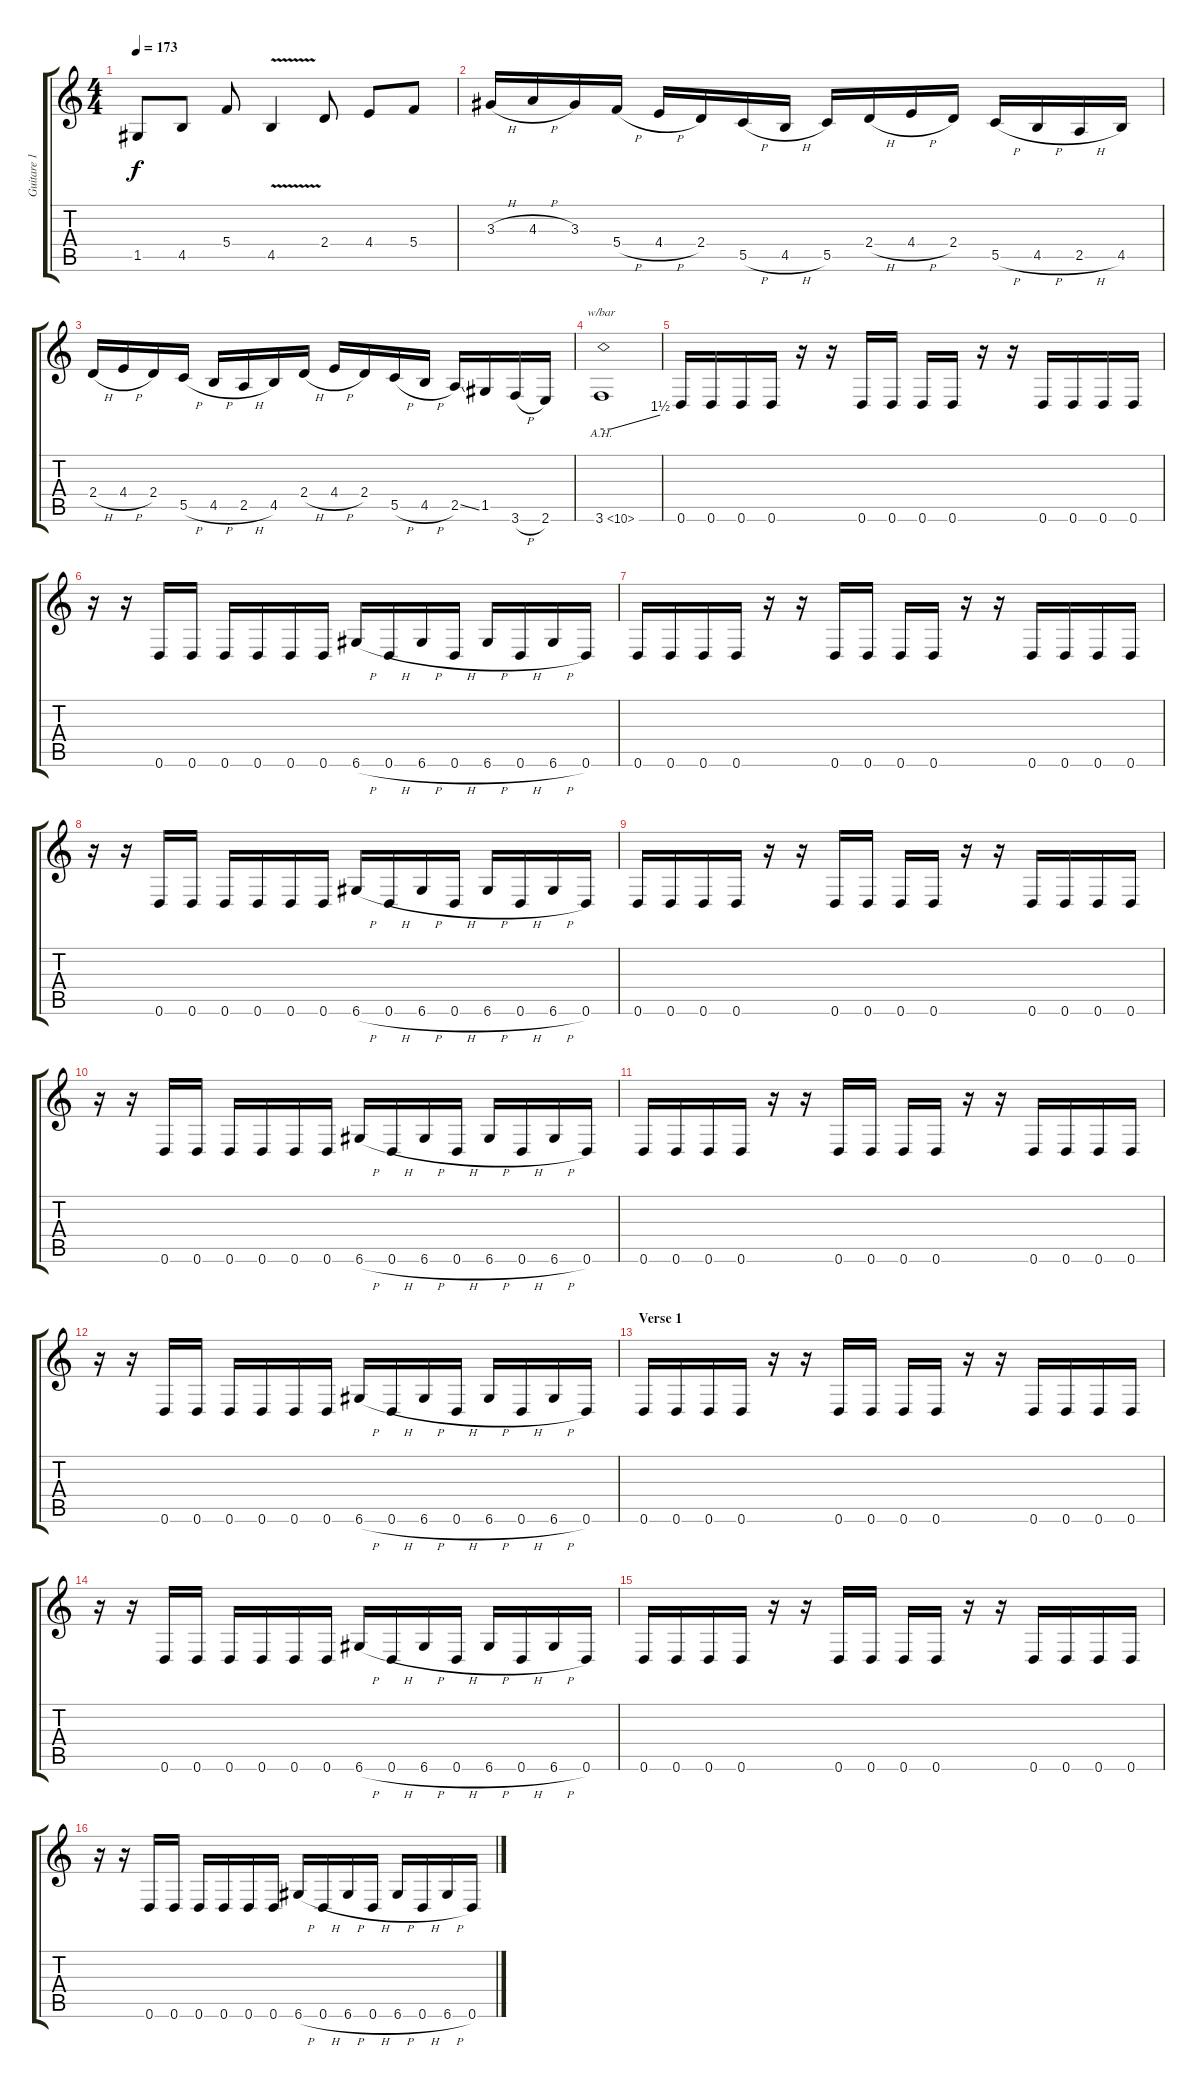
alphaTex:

\track ("Guitare 1" "Guitare 1") {instrument distortionguitar}
\staff {score tabs}
\tuning (D4 A3 F3 C3 G2 D2) {hide}
\ts (4 4)
\tempo 173
\clef g2
\ks c
1.5{t}.8{dy f} 4.5.8 5.4.8 4.5{v}.4 2.4.8 4.4.8 5.4.8 |
3.3{h}.16 4.3{h}.16 3.3.16 5.4{h}.16 4.4{h}.16 2.4.16 5.5{h}.16 4.5{h}.16 5.5.16 2.4{h}.16 4.4{h}.16 2.4.16 5.5{h}.16 4.5{h}.16 2.5{h}.16 4.5.16 |
2.4{h}.16 4.4{h}.16 2.4.16 5.5{h}.16 4.5{h}.16 2.5{h}.16 4.5.16 2.4{h}.16 4.4{h}.16 2.4.16 5.5{h}.16 4.5{h}.16 2.5{ss}.16 1.5.16 3.6{h}.16 2.6.16 |
3.6{ah 7}.1{tbe (custom default 0 0 10 0 60 6)} |
0.6.16 0.6.16 0.6.16 0.6.16 r.16 r.16 0.6.16 0.6.16 0.6.16 0.6.16 r.16 r.16 0.6.16 0.6.16 0.6.16 0.6.16 |
r.16 r.16 0.6.16 0.6.16 0.6.16 0.6.16 0.6.16 0.6.16 6.6{h}.16 0.6{h}.16 6.6{h}.16 0.6{h}.16 6.6{h}.16 0.6{h}.16 6.6{h}.16 0.6.16 |
0.6.16 0.6.16 0.6.16 0.6.16 r.16 r.16 0.6.16 0.6.16 0.6.16 0.6.16 r.16 r.16 0.6.16 0.6.16 0.6.16 0.6.16 |
r.16 r.16 0.6.16 0.6.16 0.6.16 0.6.16 0.6.16 0.6.16 6.6{h}.16 0.6{h}.16 6.6{h}.16 0.6{h}.16 6.6{h}.16 0.6{h}.16 6.6{h}.16 0.6.16 |
0.6.16 0.6.16 0.6.16 0.6.16 r.16 r.16 0.6.16 0.6.16 0.6.16 0.6.16 r.16 r.16 0.6.16 0.6.16 0.6.16 0.6.16 |
r.16 r.16 0.6.16 0.6.16 0.6.16 0.6.16 0.6.16 0.6.16 6.6{h}.16 0.6{h}.16 6.6{h}.16 0.6{h}.16 6.6{h}.16 0.6{h}.16 6.6{h}.16 0.6.16 |
0.6.16 0.6.16 0.6.16 0.6.16 r.16 r.16 0.6.16 0.6.16 0.6.16 0.6.16 r.16 r.16 0.6.16 0.6.16 0.6.16 0.6.16 |
r.16 r.16 0.6.16 0.6.16 0.6.16 0.6.16 0.6.16 0.6.16 6.6{h}.16 0.6{h}.16 6.6{h}.16 0.6{h}.16 6.6{h}.16 0.6{h}.16 6.6{h}.16 0.6.16 |
\section ("" "Verse 1")
0.6.16 0.6.16 0.6.16 0.6.16 r.16 r.16 0.6.16 0.6.16 0.6.16 0.6.16 r.16 r.16 0.6.16 0.6.16 0.6.16 0.6.16 |
r.16 r.16 0.6.16 0.6.16 0.6.16 0.6.16 0.6.16 0.6.16 6.6{h}.16 0.6{h}.16 6.6{h}.16 0.6{h}.16 6.6{h}.16 0.6{h}.16 6.6{h}.16 0.6.16 |
0.6.16 0.6.16 0.6.16 0.6.16 r.16 r.16 0.6.16 0.6.16 0.6.16 0.6.16 r.16 r.16 0.6.16 0.6.16 0.6.16 0.6.16 |
r.16 r.16 0.6.16 0.6.16 0.6.16 0.6.16 0.6.16 0.6.16 6.6{h}.16 0.6{h}.16 6.6{h}.16 0.6{h}.16 6.6{h}.16 0.6{h}.16 6.6{h}.16 0.6.16
